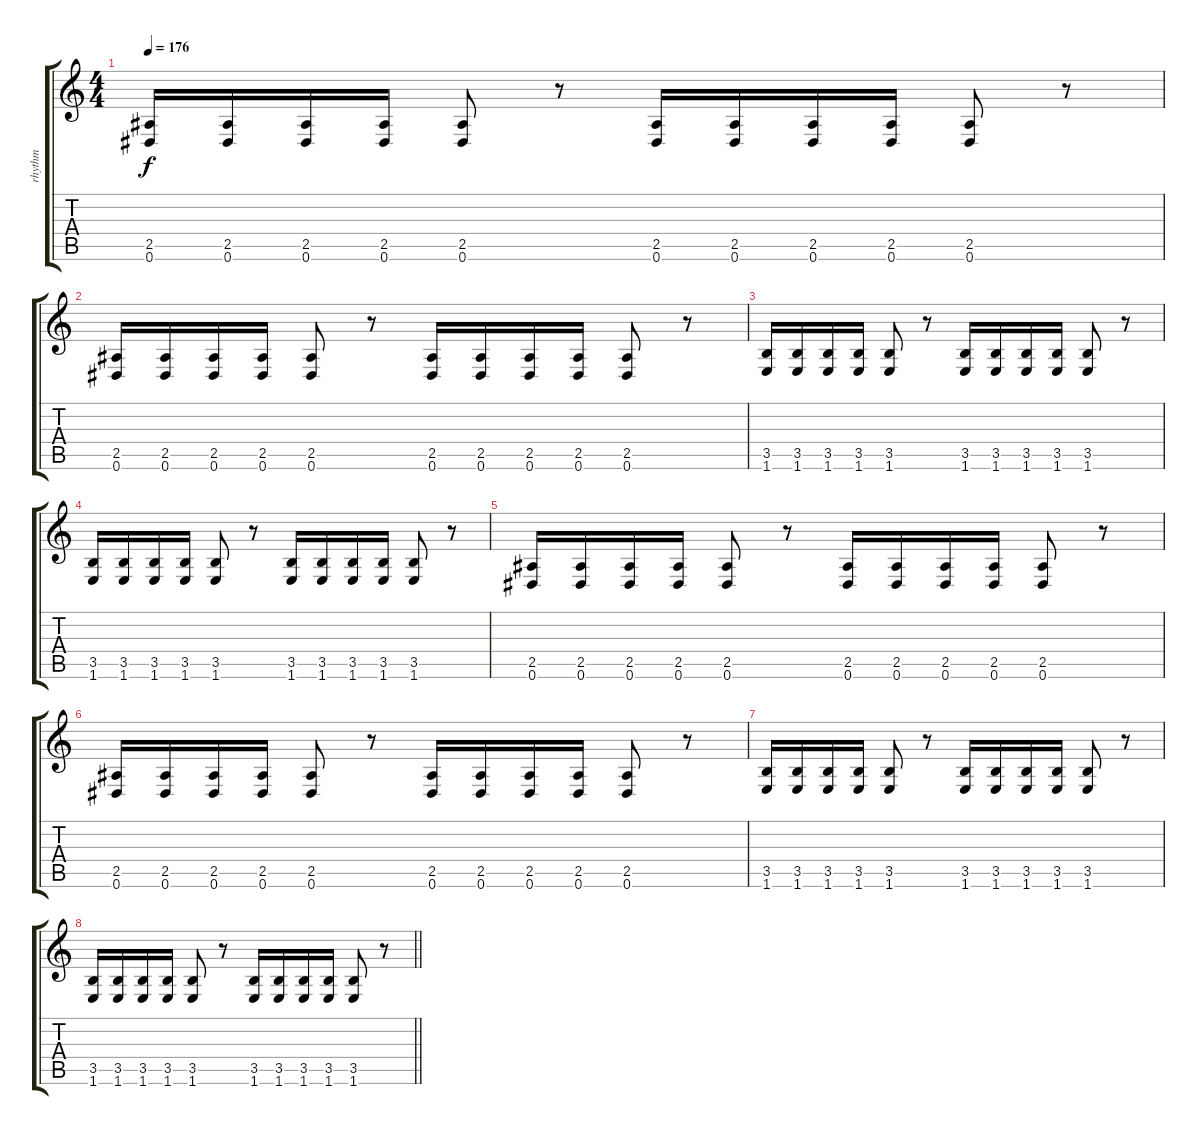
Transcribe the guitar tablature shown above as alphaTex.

\track ("rhythm" "rhythm") {instrument overdrivenguitar}
\staff {score tabs}
\tuning (Eb4 Bb3 Gb3 Db3 Ab2 Eb2) {hide}
\ts (4 4)
\tempo 176
\clef g2
\ks c
(2.5 0.6).16{dy f} (2.5 0.6).16 (2.5 0.6).16 (2.5 0.6).16 (2.5 0.6).8 r.8 (2.5 0.6).16 (2.5 0.6).16 (2.5 0.6).16 (2.5 0.6).16 (2.5 0.6).8 r.8 |
(2.5 0.6).16 (2.5 0.6).16 (2.5 0.6).16 (2.5 0.6).16 (2.5 0.6).8 r.8 (2.5 0.6).16 (2.5 0.6).16 (2.5 0.6).16 (2.5 0.6).16 (2.5 0.6).8 r.8 |
(3.5 1.6).16 (3.5 1.6).16 (3.5 1.6).16 (3.5 1.6).16 (3.5 1.6).8 r.8 (3.5 1.6).16 (3.5 1.6).16 (3.5 1.6).16 (3.5 1.6).16 (3.5 1.6).8 r.8 |
(3.5 1.6).16 (3.5 1.6).16 (3.5 1.6).16 (3.5 1.6).16 (3.5 1.6).8 r.8 (3.5 1.6).16 (3.5 1.6).16 (3.5 1.6).16 (3.5 1.6).16 (3.5 1.6).8 r.8 |
(2.5 0.6).16 (2.5 0.6).16 (2.5 0.6).16 (2.5 0.6).16 (2.5 0.6).8 r.8 (2.5 0.6).16 (2.5 0.6).16 (2.5 0.6).16 (2.5 0.6).16 (2.5 0.6).8 r.8 |
(2.5 0.6).16 (2.5 0.6).16 (2.5 0.6).16 (2.5 0.6).16 (2.5 0.6).8 r.8 (2.5 0.6).16 (2.5 0.6).16 (2.5 0.6).16 (2.5 0.6).16 (2.5 0.6).8 r.8 |
(3.5 1.6).16 (3.5 1.6).16 (3.5 1.6).16 (3.5 1.6).16 (3.5 1.6).8 r.8 (3.5 1.6).16 (3.5 1.6).16 (3.5 1.6).16 (3.5 1.6).16 (3.5 1.6).8 r.8 |
\barLineRight lightlight
(3.5 1.6).16 (3.5 1.6).16 (3.5 1.6).16 (3.5 1.6).16 (3.5 1.6).8 r.8 (3.5 1.6).16 (3.5 1.6).16 (3.5 1.6).16 (3.5 1.6).16 (3.5 1.6).8 r.8
